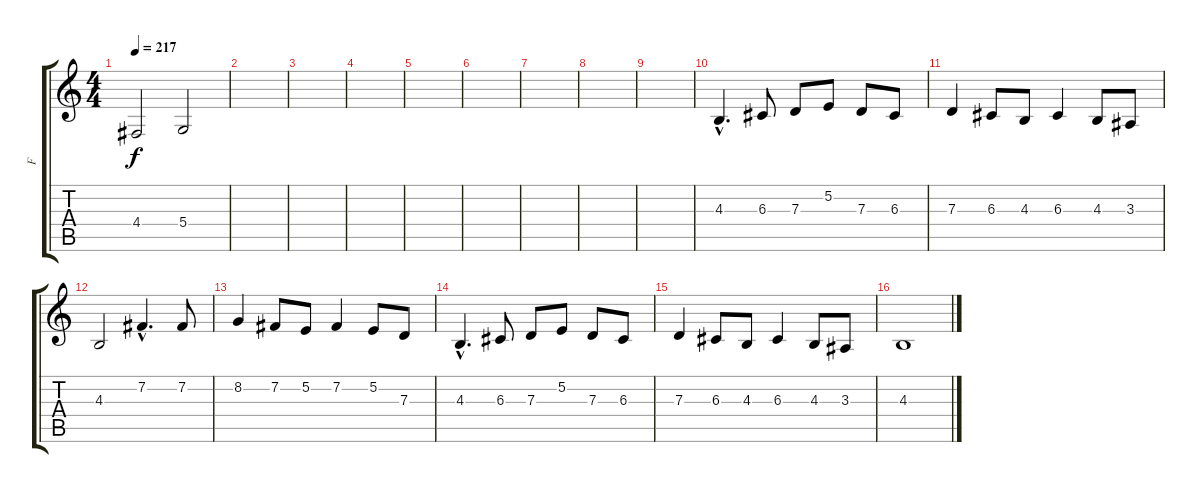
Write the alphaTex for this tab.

\track ("F" "F") {instrument flute}
\staff {score tabs}
\tuning (E4 B3 G3 D3 A2 E2) {hide}
\ts (4 4)
\tempo 217
\clef g2
\ks c
4.4.2{dy f} 5.4.2 |
|
|
|
|
|
|
|
|
4.3{hac}.4{d} 6.3.8 7.3.8 5.2.8 7.3.8 6.3.8 |
7.3.4 6.3.8 4.3.8 6.3.4 4.3.8 3.3.8 |
4.3.2 7.2{hac}.4{d} 7.2.8 |
8.2.4 7.2.8 5.2.8 7.2.4 5.2.8 7.3.8 |
4.3{hac}.4{d} 6.3.8 7.3.8 5.2.8 7.3.8 6.3.8 |
7.3.4 6.3.8 4.3.8 6.3.4 4.3.8 3.3.8 |
4.3.1
